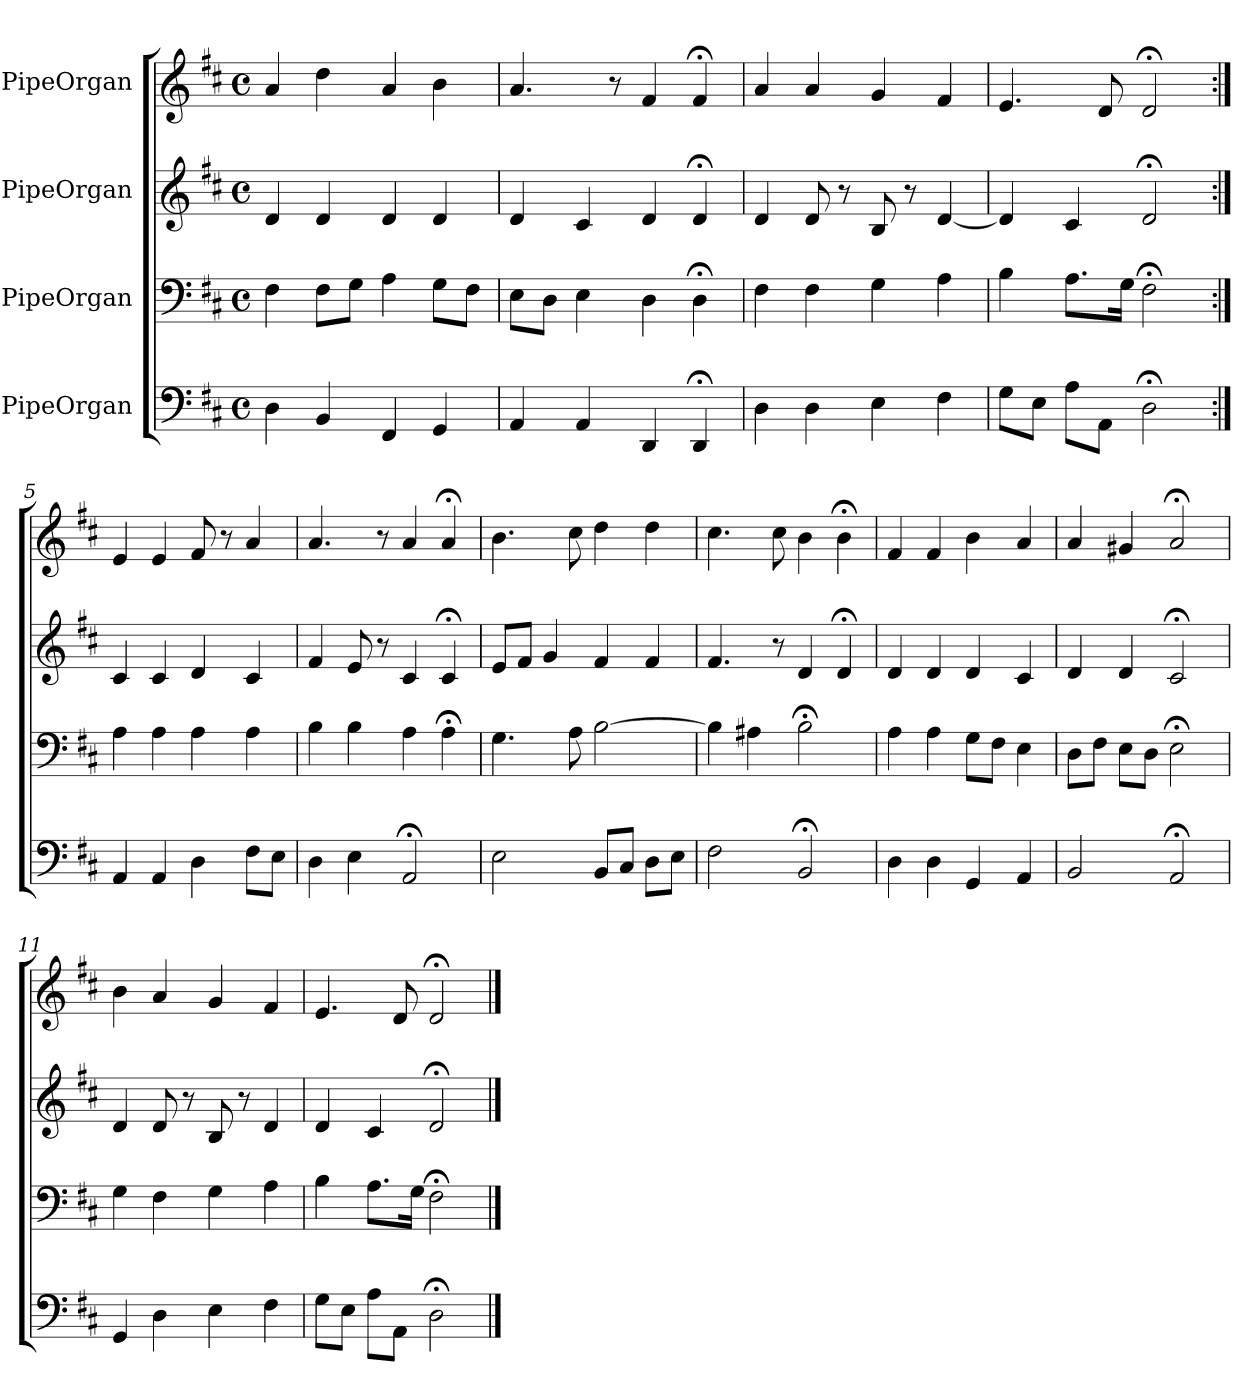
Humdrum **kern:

**kern	**kern	**kern	**kern
*part4	*part3	*part2	*part1
*staff4	*staff3	*staff2	*staff1
*I"PipeOrgan	*I"PipeOrgan	*I"PipeOrgan	*I"PipeOrgan
*k[f#c#]	*k[f#c#]	*k[f#c#]	*k[f#c#]
*D:	*D:	*D:	*D:
*M4/4	*M4/4	*M4/4	*M4/4
*met(c)	*met(c)	*met(c)	*met(c)
*MM60	*MM60	*MM60	*MM60
=1	=1	=1	=1
4D	4F#	4d	4a
4BB	8F#L	4d	4dd
.	8GJ	.	.
4FF#	4A	4d	4a
4GG	8GL	4d	4b
.	8F#J	.	.
=2	=2	=2	=2
4AA	8EL	4d	4.a
.	8DJ	.	.
4AA	4E	4c#	.
.	.	.	8r
4DD	4D	4d	4f#
4DD;<	4D;<	4d;<	4f#;<
=3	=3	=3	=3
4D	4F#	4d	4a
4D	4F#	8d	4a
.	.	8r	.
4E	4G	8B	4g
.	.	8r	.
4F#	4A	[4d	4f#
=4	=4	=4	=4
8GL	4B	4d]	4.e
8EJ	.	.	.
8AL	8.AL	4c#	.
8AAJ	.	.	8d
.	16GJk	.	.
2D;<	2F#;<	2d;<	2d;<
=5:|!	=5:|!	=5:|!	=5:|!
4AA	4A	4c#	4e
4AA	4A	4c#	4e
4D	4A	4d	8f#
.	.	.	8r
8F#L	4A	4c#	4a
8EJ	.	.	.
=6	=6	=6	=6
4D	4B	4f#	4.a
4E	4B	8e	.
.	.	8r	8r
2AA;<	4A	4c#	4a
.	4A;<	4c#;<	4a;<
=7	=7	=7	=7
2E	4.G	8eL	4.b
.	.	8f#J	.
.	.	4g	.
.	8A	.	8cc#
8BBL	[2B	4f#	4dd
8C#J	.	.	.
8DL	.	4f#	4dd
8EJ	.	.	.
=8	=8	=8	=8
2F#	4B]	4.f#	4.cc#
.	4A#X	.	.
.	.	8r	8cc#
2BB;<	2B;<	4d	4b
.	.	4d;<	4b;<
=9	=9	=9	=9
4D	4A	4d	4f#
4D	4A	4d	4f#
4GG	8GL	4d	4b
.	8F#J	.	.
4AA	4E	4c#	4a
=10	=10	=10	=10
2BB	8DL	4d	4a
.	8F#J	.	.
.	8EL	4d	4g#X
.	8DJ	.	.
2AA;<	2E;<	2c#;<	2a;<
=11	=11	=11	=11
4GG	4G	4d	4b
4D	4F#	8d	4a
.	.	8r	.
4E	4G	8B	4g
.	.	8r	.
4F#	4A	4d	4f#
=12	=12	=12	=12
8GL	4B	4d	4.e
8EJ	.	.	.
8AL	8.AL	4c#	.
8AAJ	.	.	8d
.	16GJk	.	.
2D;<	2F#;<	2d;<	2d;<
==	==	==	==
*-	*-	*-	*-
